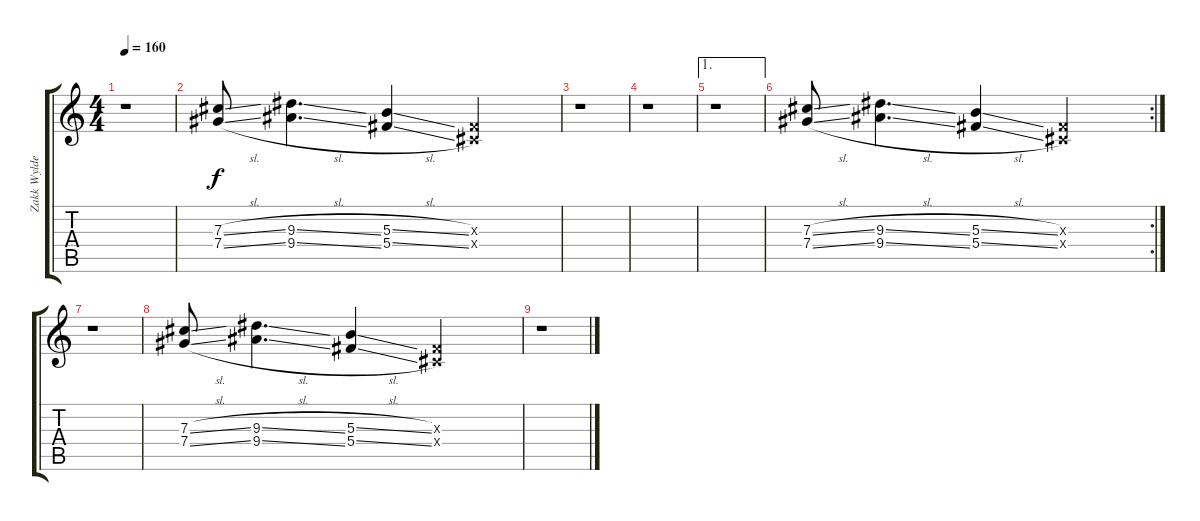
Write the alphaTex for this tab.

\track ("Zakk Wylde (Rhytm Gtr.3)" "Zakk Wylde") {instrument distortionguitar}
\staff {score tabs}
\tuning (Eb4 Bb3 Gb3 Db3 Ab2 Eb2) {hide}
\ts (4 4)
\tempo 160
\clef g2
\ks c
r.1{dy f} |
(7.3{sl} 7.4{sl}).8 (9.3{sl} 9.4{sl}).4{d} (5.3{sl} 5.4{sl}).4 (0.3{x} 0.4{x}).4 |
r.1 |
r.1 |
\ae 1
r.1 |
\rc 2
(7.3{sl} 7.4{sl}).8 (9.3{sl} 9.4{sl}).4{d} (5.3{sl} 5.4{sl}).4 (0.3{x} 0.4{x}).4 |
r.1 |
(7.3{sl} 7.4{sl}).8 (9.3{sl} 9.4{sl}).4{d} (5.3{sl} 5.4{sl}).4 (0.3{x} 0.4{x}).4 |
r.1
